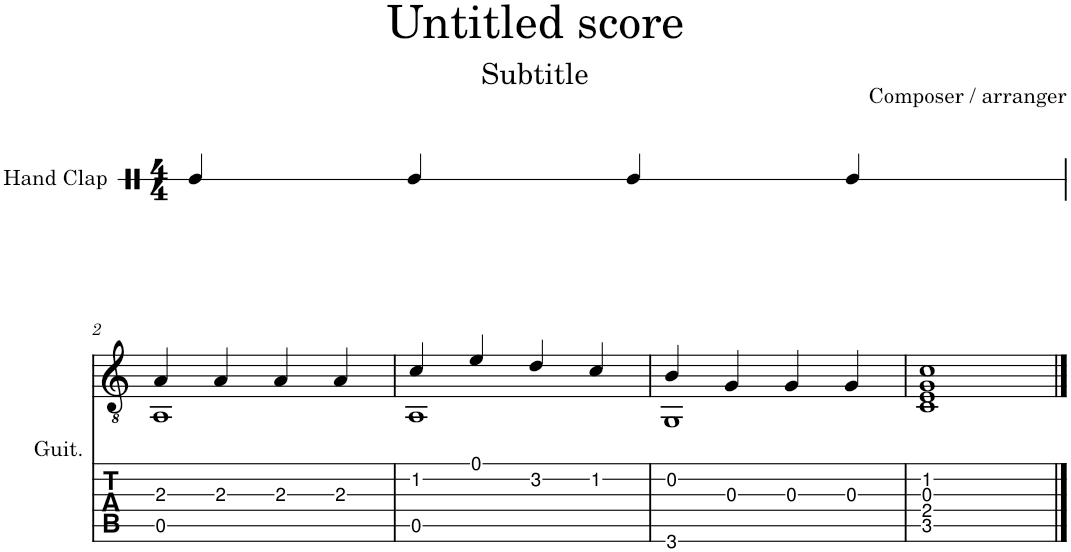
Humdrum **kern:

**kern	**kern	**kern
*part2	*part2	*part1
*staff3	*staff2	*staff1
*I"Guitar	*	*I"Hand Clap
*I'Guit.	*	*I'Hd. Clp.
*stria6	*stria5	*stria1
*	*clefGv2	*clefX
*k[]	*k[]	*k[]
*M4/4	*M4/4	*M4/4
=1	=1	=1
1r	1r	4Re/
.	.	4Re/
.	.	4Re/
.	.	4Re/
!!LO:LB:g=z
=2	=2	=2
*^	*^	*
4A	1AA	4A/	1AA	1r
4A	.	4A/	.	.
4A	.	4A/	.	.
4A	.	4A/	.	.
=3	=3	=3	=3	=3
4c	1AA	4c/	1AA	1r
4e	.	4e/	.	.
4d	.	4d/	.	.
4c	.	4c/	.	.
=4	=4	=4	=4	=4
4B	1GG	4B/	1GG	1r
4G	.	4G/	.	.
4G	.	4G/	.	.
4G	.	4G/	.	.
*v	*v	*	*	*
*	*v	*v	*
=5	=5	=5
1C 1E 1G 1c	1C 1E 1G 1c	1r
==	==	==
*-	*-	*-
